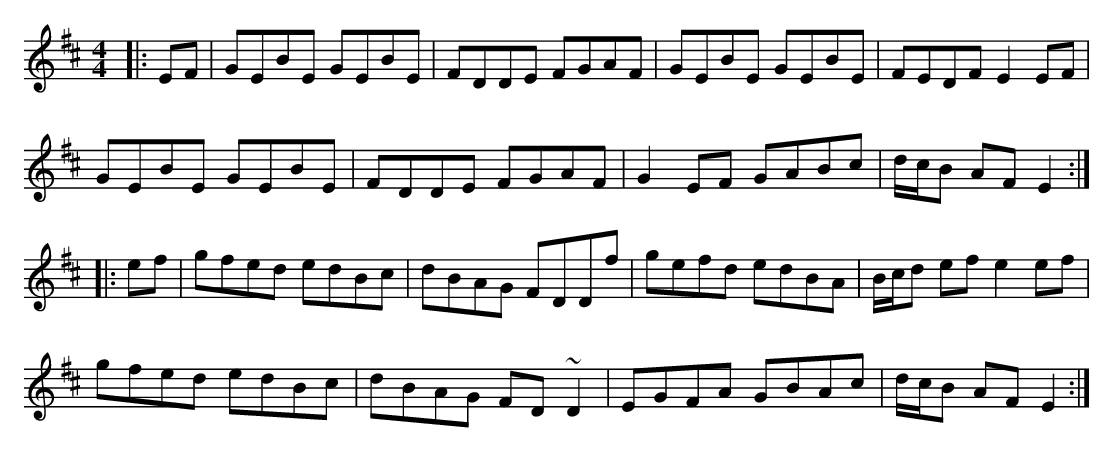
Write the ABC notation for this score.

X:1
M:4/4
K:D
|:EF|GEBE GEBE|FDDE FGAF|GEBE GEBE|FEDF E2 EF|
GEBE GEBE|FDDE FGAF|G2EF GABc|d/c/B AF E2:|
|:ef|gfed edBc|dBAG FDDf|gefd edBA|B/c/d ef e2 ef|
gfed edBc|dBAG FD~D2|EGFA GBAc |d/c/B AFE2:|
